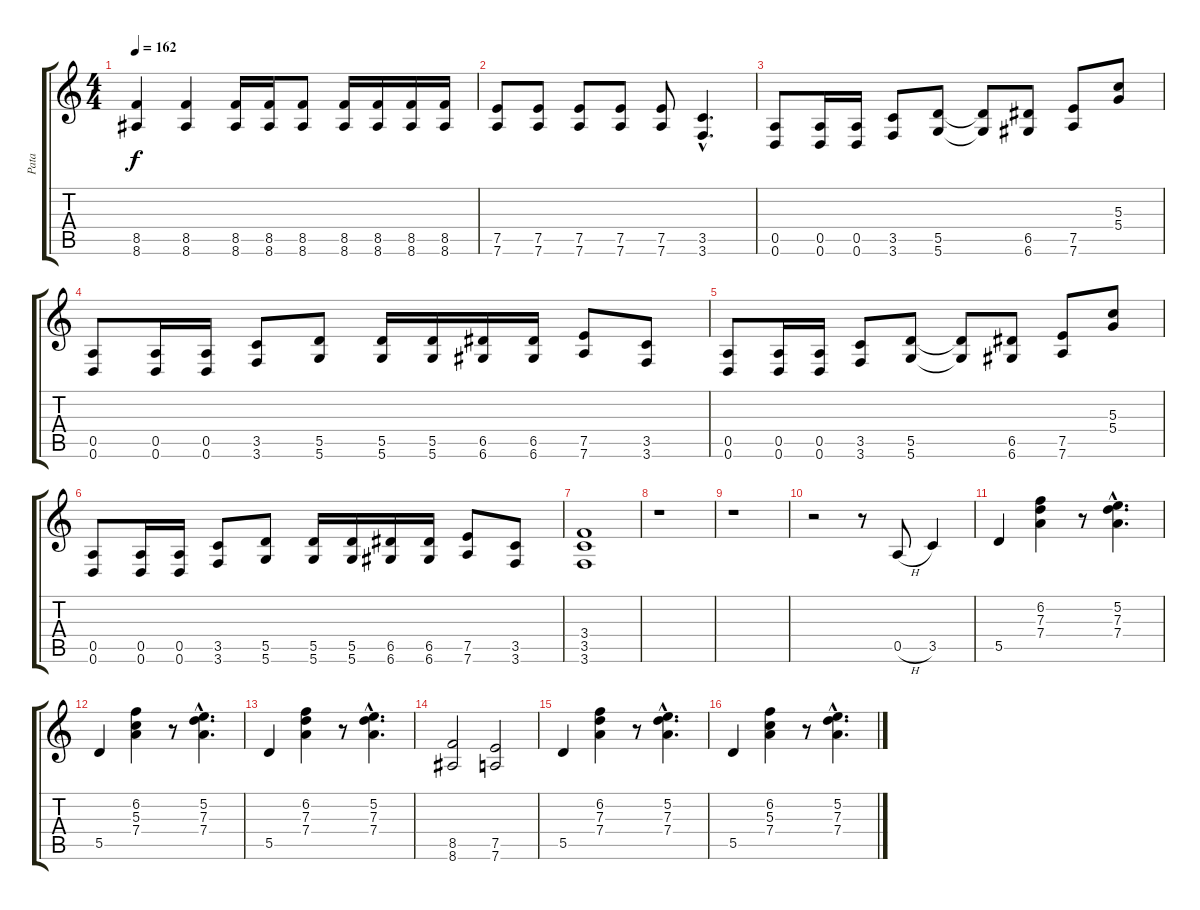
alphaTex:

\track ("Pata" "Pata") {instrument distortionguitar}
\staff {score tabs}
\tuning (E4 B3 G3 D3 A2 D2) {hide}
\ts (4 4)
\tempo 162
\clef g2
\ks c
(8.5 8.6).4{dy f} (8.5 8.6).4 (8.5 8.6).16 (8.5 8.6).16 (8.5 8.6).8 (8.5 8.6).16 (8.5 8.6).16 (8.5 8.6).16 (8.5 8.6).16 |
(7.5 7.6).8 (7.5 7.6).8 (7.5 7.6).8 (7.5 7.6).8 (7.5 7.6).8 (3.5{hac} 3.6{hac}).4{d} |
(0.5 0.6).8 (0.5 0.6).16 (0.5 0.6).16 (3.5 3.6).8 (5.5 5.6).8 (5.5{t} 5.6{t}).8 (6.5 6.6).8 (7.5 7.6).8 (5.3 5.4).8 |
(0.5 0.6).8 (0.5 0.6).16 (0.5 0.6).16 (3.5 3.6).8 (5.5 5.6).8 (5.5 5.6).16 (5.5 5.6).16 (6.5 6.6).16 (6.5 6.6).16 (7.5 7.6).8 (3.5 3.6).8 |
(0.5 0.6).8 (0.5 0.6).16 (0.5 0.6).16 (3.5 3.6).8 (5.5 5.6).8 (5.5{t} 5.6{t}).8 (6.5 6.6).8 (7.5 7.6).8 (5.3 5.4).8 |
(0.5 0.6).8 (0.5 0.6).16 (0.5 0.6).16 (3.5 3.6).8 (5.5 5.6).8 (5.5 5.6).16 (5.5 5.6).16 (6.5 6.6).16 (6.5 6.6).16 (7.5 7.6).8 (3.5 3.6).8 |
(3.4 3.5 3.6).1 |
r.1 |
r.1 |
r.2 r.8 0.5{h}.8 3.5.4 |
5.5.4 (6.2 7.3 7.4).4 r.8 (5.2{hac} 7.3{hac} 7.4{hac}).4{d} |
5.5.4 (6.2 5.3 7.4).4 r.8 (5.2{hac} 7.3{hac} 7.4{hac}).4{d} |
5.5.4 (6.2 7.3 7.4).4 r.8 (5.2{hac} 7.3{hac} 7.4{hac}).4{d} |
(8.5 8.6).2 (7.5 7.6).2 |
5.5.4 (6.2 7.3 7.4).4 r.8 (5.2{hac} 7.3{hac} 7.4{hac}).4{d} |
5.5.4 (6.2 5.3 7.4).4 r.8 (5.2{hac} 7.3{hac} 7.4{hac}).4{d}
